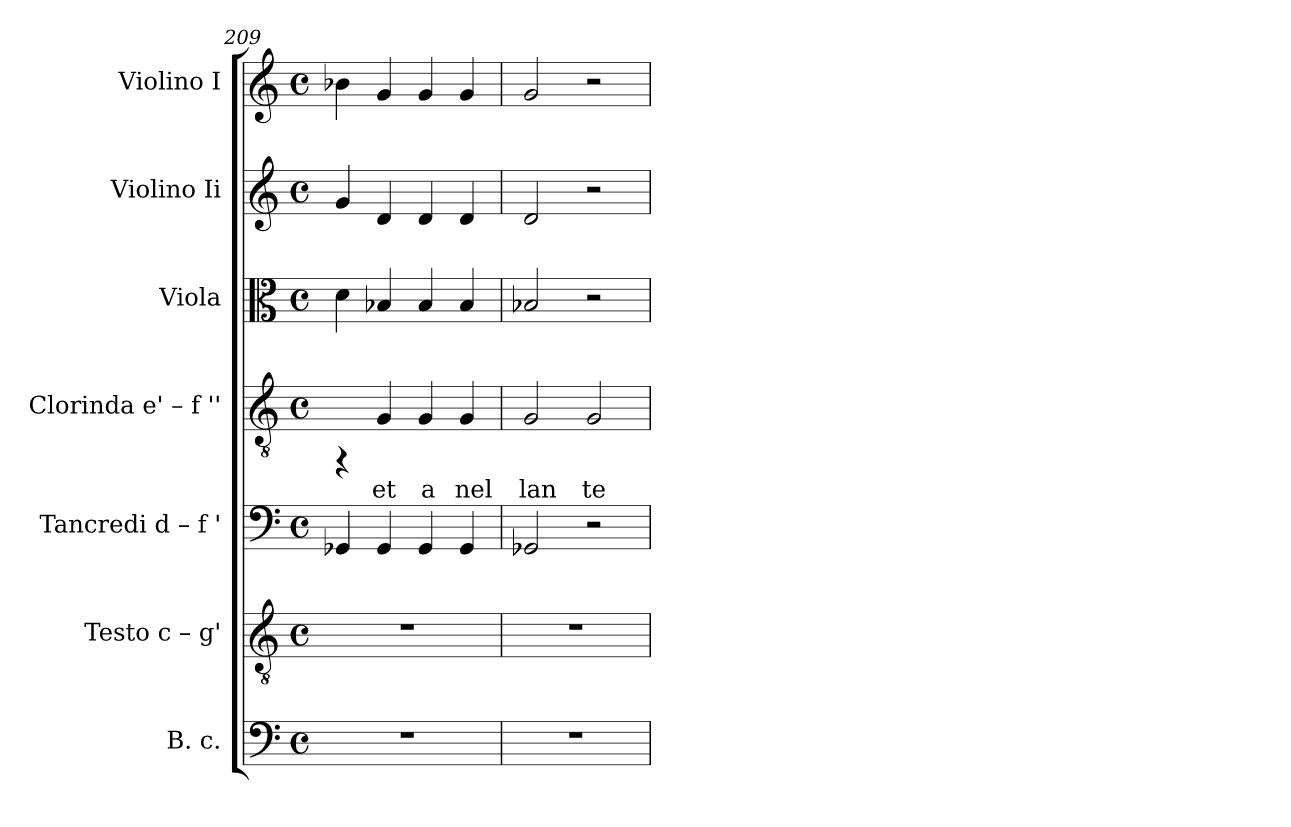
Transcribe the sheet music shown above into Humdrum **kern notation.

**kern	**kern	**kern	**kern	**text	**kern	**kern	**kern	**text
*part7	*part6	*part5	*part4	*part4	*part3	*part2	*part1	*part1
*staff7	*staff6	*staff5	*staff4	*staff4	*staff3	*staff2	*staff1	*staff1
*I"B. c.	*I"Testo  c – g'	*I"Tancredi  d – f '	*I"Clorinda  e' – f ''	*	*I"Viola	*I"Violino Ii	*I"Violino I	*
*clefF4	*clefGv2	*clefF4	*clefGv2	*	*clefC3	*clefG2	*clefG2	*
*k[]	*k[]	*k[]	*k[]	*	*k[]	*k[]	*k[]	*
*C:	*C:	*C:	*C:	*	*C:	*C:	*C:	*
*M4/4	*M4/4	*M4/4	*M4/4	*	*M4/4	*M4/4	*M4/4	*
*met(c)	*met(c)	*met(c)	*met(c)	*	*met(c)	*met(c)	*met(c)	*
=209	=209	=209	=209	=209	=209	=209	=209	=209
!	!	!	!	!	!	!	!	!LO:LY:b:cj
1r	1r	4GG-/	4rFF	.	4d\	4g/	4b-X\	.
!	!	!	!	!LO:LY:b:cj	!	!	!	!LO:LY:b:cj
.	.	4GG-/	4G/	et	4B-X/	4d/	4g/	.
!	!	!	!	!LO:LY:b:cj	!	!	!	!LO:LY:b:cj
.	.	4GG-/	4G/	a	4B-/	4d/	4g/	.
!	!	!	!	!LO:LY:b:cj	!	!	!	!LO:LY:b:cj
.	.	4GG-/	4G/	nel	4B-/	4d/	4g/	.
=210	=210	=210	=210	=210	=210	=210	=210	=210
!	!	!	!	!LO:LY:b:cj	!	!	!	!LO:LY:b:cj
1r	1r	2GG-/	2G/	lan	2B-X/	2d/	2g/	.
!	!	!	!	!LO:LY:b:cj	!	!	!	!
.	.	2r	2G/	te	2r	2r	2r	.
=	=	=	=	=	=	=	=	=
*-	*-	*-	*-	*-	*-	*-	*-	*-
